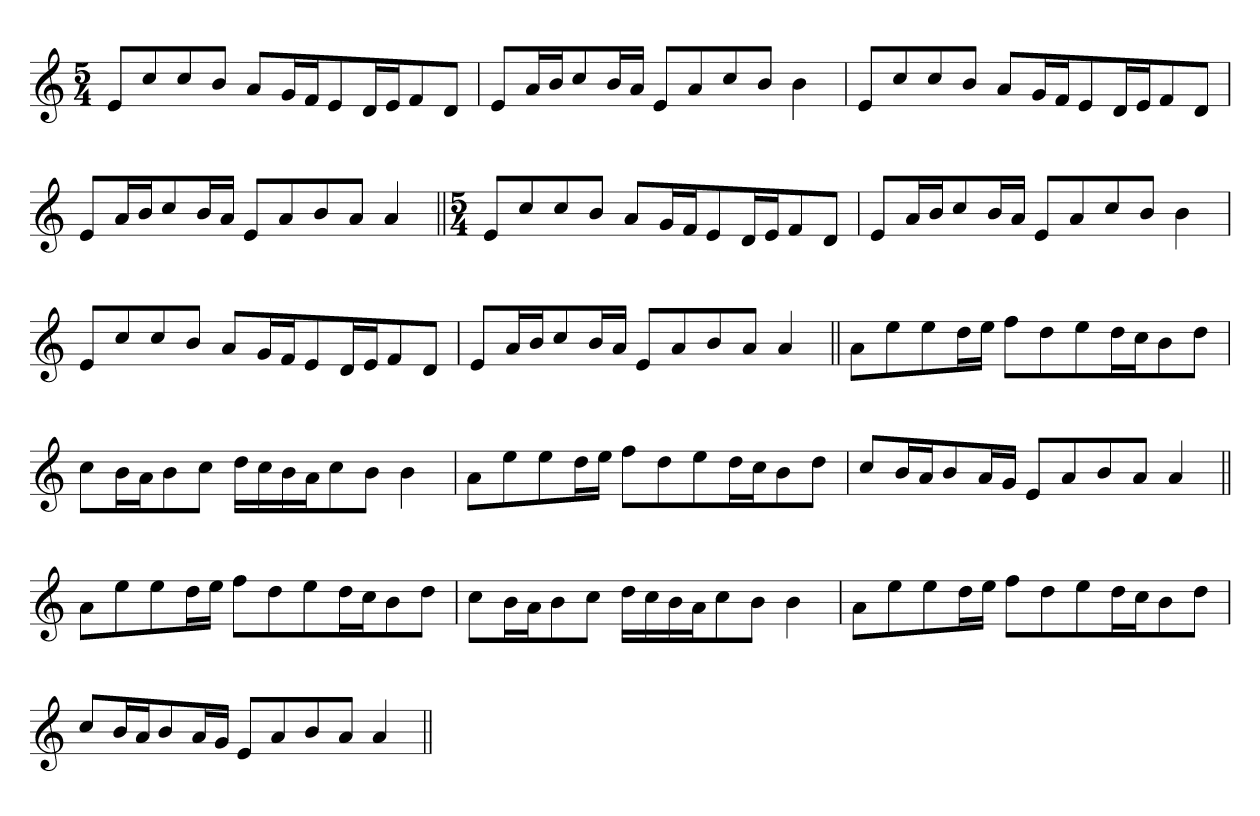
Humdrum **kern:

**kern
*part1
*staff1
*clefG2
*k[]
*M5/4
=1
8eL
8cc
8cc
8bJ
8aL
16gL
16fJ
8e
16dL
16eJ
8f
8dJ
=
8eL
16aL
16bJ
8cc
16bL
16aJJ
8eL
8a
8cc
8bJ
4b
=
8eL
8cc
8cc
8bJ
8aL
16gL
16fJ
8e
16dL
16eJ
8f
8dJ
=
8eL
16aL
16bJ
8cc
16bL
16aJJ
8eL
8a
8b
8aJ
4a
=||
*M5/4
8eL
8cc
8cc
8bJ
8aL
16gL
16fJ
8e
16dL
16eJ
8f
8dJ
=
8eL
16aL
16bJ
8cc
16bL
16aJJ
8eL
8a
8cc
8bJ
4b
=
8eL
8cc
8cc
8bJ
8aL
16gL
16fJ
8e
16dL
16eJ
8f
8dJ
=
8eL
16aL
16bJ
8cc
16bL
16aJJ
8eL
8a
8b
8aJ
4a
=||
8aL
8ee
8ee
16ddL
16eeJJ
8ffL
8dd
8ee
16ddL
16ccJ
8b
8ddJ
=
8ccL
16bL
16aJ
8b
8ccJ
16ddLL
16cc
16b
16aJ
8cc
8bJ
4b
=
8aL
8ee
8ee
16ddL
16eeJJ
8ffL
8dd
8ee
16ddL
16ccJ
8b
8ddJ
=
8ccL
16bL
16aJ
8b
16aL
16gJJ
8eL
8a
8b
8aJ
4a
=||
8aL
8ee
8ee
16ddL
16eeJJ
8ffL
8dd
8ee
16ddL
16ccJ
8b
8ddJ
=
8ccL
16bL
16aJ
8b
8ccJ
16ddLL
16cc
16b
16aJ
8cc
8bJ
4b
=
8aL
8ee
8ee
16ddL
16eeJJ
8ffL
8dd
8ee
16ddL
16ccJ
8b
8ddJ
=
8ccL
16bL
16aJ
8b
16aL
16gJJ
8eL
8a
8b
8aJ
4a
=||
*-
